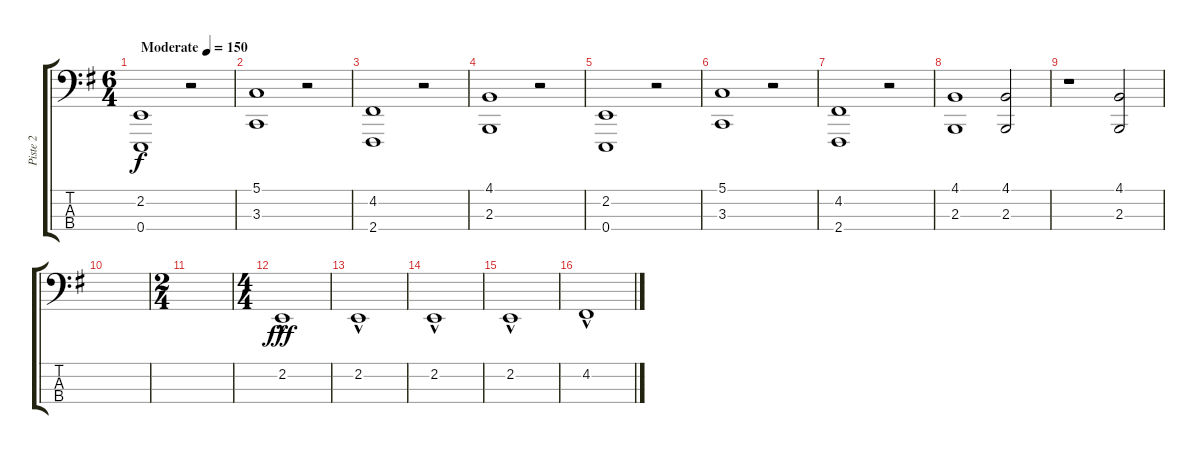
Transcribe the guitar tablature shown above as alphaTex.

\track ("Piste 2" "Piste 2") {instrument acousticgrandpiano}
\staff {score tabs}
\tuning (G2 D2 A1 E1) {hide}
\ts (6 4)
\tempo (150 "Moderate")
\clef f4
\ks eminor
(2.2 0.4).1{dy f instrument acousticgrandpiano} r.2 |
(5.1 3.3).1 r.2 |
(4.2 2.4).1 r.2 |
(4.1 2.3).1 r.2 |
(2.2 0.4).1 r.2 |
(5.1 3.3).1 r.2 |
(4.2 2.4).1 r.2 |
(4.1 2.3).1 (4.1 2.3).2 |
r.1 (4.1 2.3).2 |
|
\ts (2 4)
|
\ts (4 4)
2.2{hac}.1{dy fff} |
2.2{hac}.1 |
2.2{hac}.1 |
2.2{hac}.1 |
4.2{hac}.1
